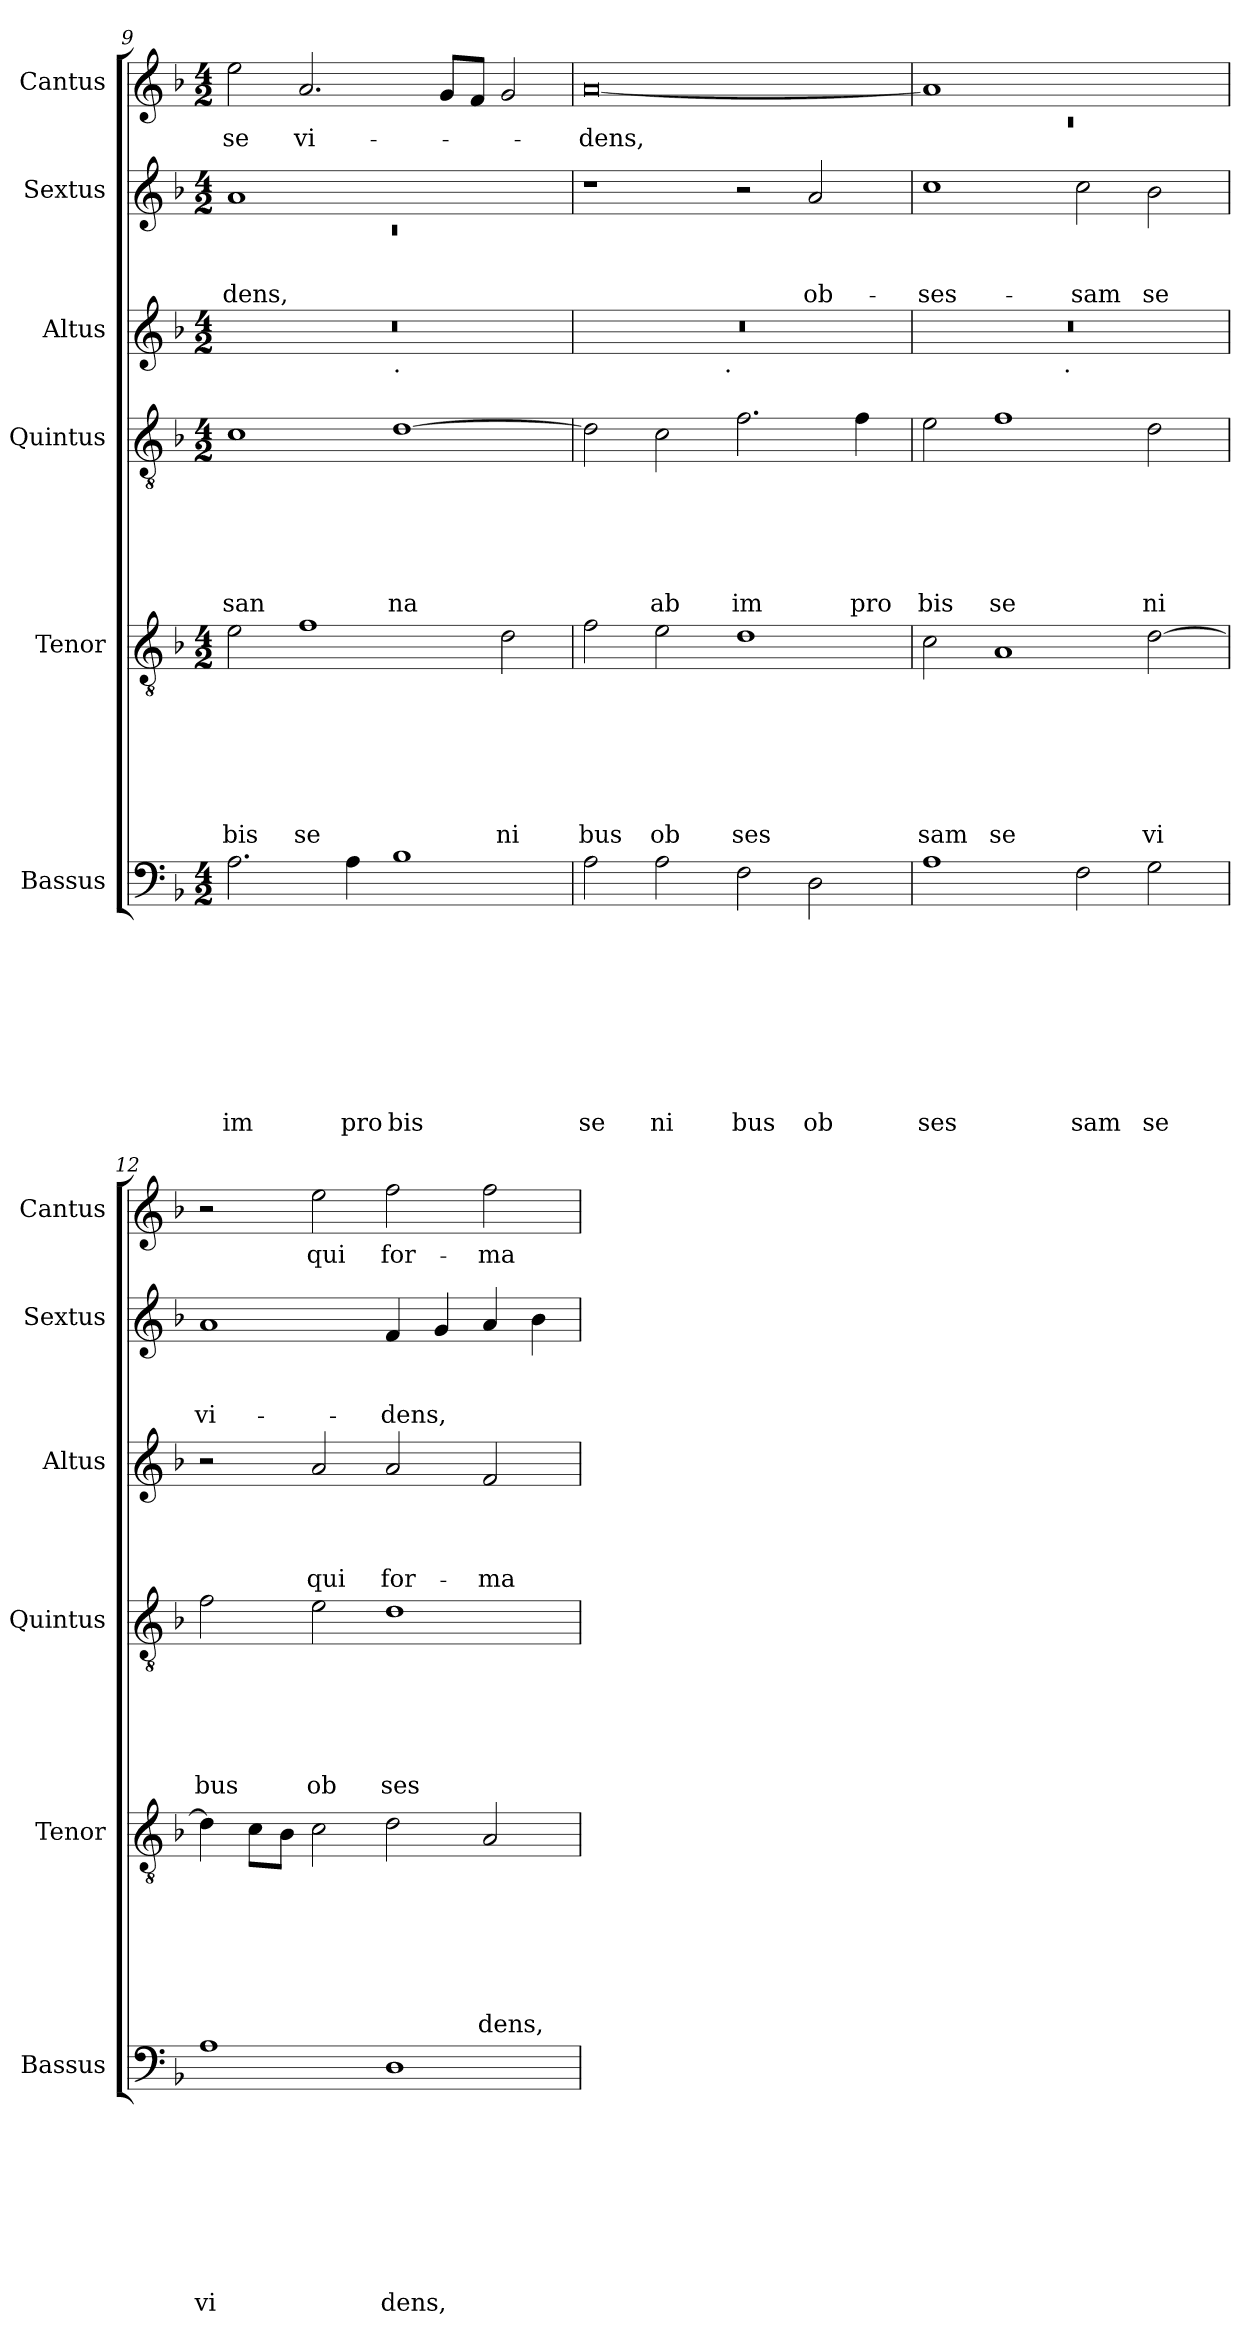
**kern	**text	**text	**text	**text	**text	**text	**text	**text	**text	**kern	**text	**text	**text	**text	**text	**text	**text	**kern	**text	**text	**text	**text	**text	**text	**kern	**text	**text	**text	**text	**kern	**text	**text	**text	**kern	**text
*part6	*part6	*part6	*part6	*part6	*part6	*part6	*part6	*part6	*part6	*part5	*part5	*part5	*part5	*part5	*part5	*part5	*part5	*part4	*part4	*part4	*part4	*part4	*part4	*part4	*part3	*part3	*part3	*part3	*part3	*part2	*part2	*part2	*part2	*part1	*part1
*staff6	*staff6	*staff6	*staff6	*staff6	*staff6	*staff6	*staff6	*staff6	*staff6	*staff5	*staff5	*staff5	*staff5	*staff5	*staff5	*staff5	*staff5	*staff4	*staff4	*staff4	*staff4	*staff4	*staff4	*staff4	*staff3	*staff3	*staff3	*staff3	*staff3	*staff2	*staff2	*staff2	*staff2	*staff1	*staff1
*I"Bassus	*	*	*	*	*	*	*	*	*	*I"Tenor	*	*	*	*	*	*	*	*I"Quintus	*	*	*	*	*	*	*I"Altus	*	*	*	*	*I"Sextus	*	*	*	*I"Cantus	*
*I'Bassus	*	*	*	*	*	*	*	*	*	*I'Tenor	*	*	*	*	*	*	*	*I'Quintus	*	*	*	*	*	*	*I'Altus	*	*	*	*	*I'Sextus	*	*	*	*I'Cantus	*
*clefF4	*	*	*	*	*	*	*	*	*	*clefGv2	*	*	*	*	*	*	*	*clefGv2	*	*	*	*	*	*	*clefG2	*	*	*	*	*clefG2	*	*	*	*clefG2	*
*k[b-]	*	*	*	*	*	*	*	*	*	*k[b-]	*	*	*	*	*	*	*	*k[b-]	*	*	*	*	*	*	*k[b-]	*	*	*	*	*k[b-]	*	*	*	*k[b-]	*
*F:	*	*	*	*	*	*	*	*	*	*F:	*	*	*	*	*	*	*	*F:	*	*	*	*	*	*	*F:	*	*	*	*	*F:	*	*	*	*F:	*
*M4/2	*	*	*	*	*	*	*	*	*	*M4/2	*	*	*	*	*	*	*	*M4/2	*	*	*	*	*	*	*M4/2	*	*	*	*	*M4/2	*	*	*	*M4/2	*
=9	=9	=9	=9	=9	=9	=9	=9	=9	=9	=9	=9	=9	=9	=9	=9	=9	=9	=9	=9	=9	=9	=9	=9	=9	=9	=9	=9	=9	=9	=9	=9	=9	=9	=9	=9
*	*	*	*	*	*	*	*	*	*	*	*	*	*	*	*	*	*	*	*	*	*	*	*	*	*	*	*	*	*	*^	*	*	*	*	*
!	!	!	!	!	!	!	!	!	!LO:LY:b	!	!	!	!	!	!	!	!LO:LY:b	!	!	!	!	!	!	!LO:LY:b	!	!	!	!	!	!	!LO:N:vis=1	!	!	!LO:LY:b	!	!LO:LY:b
*	*	*	*	*	*	*	*	*	*	*	*	*	*	*	*	*	*	*	*	*	*	*	*	*	*^	*	*	*	*	*	*	*	*	*	*	*
2.A\	.	.	.	.	.	.	.	.	im	2e\	.	.	.	.	.	.	bis	1c	.	.	.	.	.	san	0r	1ryy	.	.	.	.	1a	0rc	.	.	-dens,	2ee\	se
!	!	!	!	!	!	!	!	!	!	!	!	!	!	!	!	!	!LO:LY:b	!	!	!	!	!	!	!	!	!	!	!	!	!	!	!	!	!	!	!	!LO:LY:b
.	.	.	.	.	.	.	.	.	.	1f	.	.	.	.	.	.	se	.	.	.	.	.	.	.	.	.	.	.	.	.	.	.	.	.	.	2.a/	vi-
!	!	!	!	!	!	!	!	!	!LO:LY:b	!	!	!	!	!	!	!	!	!	!	!	!	!	!	!	!	!	!	!	!	!	!	!	!	!	!	!	!
4A\	.	.	.	.	.	.	.	.	pro	.	.	.	.	.	.	.	.	.	.	.	.	.	.	.	.	.	.	.	.	.	.	.	.	.	.	.	.
!	!	!	!	!	!	!	!	!	!	!	!	!	!	!	!	!	!	!	!	!	!	!	!	!	!	!LO:TX:b:t=.	!	!	!	!	!	!	!	!	!	!	!
!	!	!	!	!	!	!	!	!	!LO:LY:b	!	!	!	!	!	!	!	!	!	!	!	!	!	!	!LO:LY:b	!	!	!	!	!	!	!	!	!	!	!	!	!
1B-	.	.	.	.	.	.	.	.	bis	.	.	.	.	.	.	.	.	[>1d	.	.	.	.	.	na	.	1ryy	.	.	.	.	1ryy	.	.	.	.	.	.
.	.	.	.	.	.	.	.	.	.	.	.	.	.	.	.	.	.	.	.	.	.	.	.	.	.	.	.	.	.	.	.	.	.	.	.	8g/L	.
.	.	.	.	.	.	.	.	.	.	.	.	.	.	.	.	.	.	.	.	.	.	.	.	.	.	.	.	.	.	.	.	.	.	.	.	8f/J	.
!	!	!	!	!	!	!	!	!	!	!	!	!	!	!	!	!	!LO:LY:b	!	!	!	!	!	!	!	!	!	!	!	!	!	!	!	!	!	!	!	!
.	.	.	.	.	.	.	.	.	.	2d\	.	.	.	.	.	.	ni	.	.	.	.	.	.	.	.	.	.	.	.	.	.	.	.	.	.	2g/	.
*	*	*	*	*	*	*	*	*	*	*	*	*	*	*	*	*	*	*	*	*	*	*	*	*	*	*	*	*	*	*	*v	*v	*	*	*	*	*
=10!	=10!	=10!	=10!	=10!	=10!	=10!	=10!	=10!	=10!	=10!	=10!	=10!	=10!	=10!	=10!	=10!	=10!	=10!	=10!	=10!	=10!	=10!	=10!	=10!	=10!	=10!	=10!	=10!	=10!	=10!	=10!	=10!	=10!	=10!	=10!	=10!
!	!	!	!	!	!	!	!	!	!LO:LY:b	!	!	!	!	!	!	!	!LO:LY:b	!	!	!	!	!	!	!	!	!	!	!	!	!	!	!	!	!	!	!LO:LY:b
2A\	.	.	.	.	.	.	.	.	se	2f\	.	.	.	.	.	.	bus	2d\]	.	.	.	.	.	.	0r	2ryy	.	.	.	.	1r	.	.	.	[<0a	-dens,
!	!	!	!	!	!	!	!	!	!LO:LY:b	!	!	!	!	!	!	!	!LO:LY:b	!	!	!	!	!	!	!LO:LY:b	!	!	!	!	!	!	!	!	!	!	!	!
2A\	.	.	.	.	.	.	.	.	ni	2e\	.	.	.	.	.	.	ob	2c\	.	.	.	.	.	ab	.	4...ryy	.	.	.	.	.	.	.	.	.	.
!	!	!	!	!	!	!	!	!	!	!	!	!	!	!	!	!	!	!	!	!	!	!	!	!	!	!LO:TX:b:t=.	!	!	!	!	!	!	!	!	!	!
.	.	.	.	.	.	.	.	.	.	.	.	.	.	.	.	.	.	.	.	.	.	.	.	.	.	1ryy	.	.	.	.	.	.	.	.	.	.
!	!	!	!	!	!	!	!	!	!LO:LY:b	!	!	!	!	!	!	!	!LO:LY:b	!	!	!	!	!	!	!LO:LY:b	!	!	!	!	!	!	!	!	!	!	!	!
2F\	.	.	.	.	.	.	.	.	bus	1d	.	.	.	.	.	.	ses	2.f\	.	.	.	.	.	im	.	.	.	.	.	.	2r	.	.	.	.	.
!	!	!	!	!	!	!	!	!	!LO:LY:b	!	!	!	!	!	!	!	!	!	!	!	!	!	!	!	!	!	!	!	!	!	!	!	!	!LO:LY:b	!	!
2D\	.	.	.	.	.	.	.	.	ob	.	.	.	.	.	.	.	.	.	.	.	.	.	.	.	.	.	.	.	.	.	2a/	.	.	ob-	.	.
!	!	!	!	!	!	!	!	!	!	!	!	!	!	!	!	!	!	!	!	!	!	!	!	!LO:LY:b	!	!	!	!	!	!	!	!	!	!	!	!
.	.	.	.	.	.	.	.	.	.	.	.	.	.	.	.	.	.	4f\	.	.	.	.	.	pro	.	.	.	.	.	.	.	.	.	.	.	.
.	.	.	.	.	.	.	.	.	.	.	.	.	.	.	.	.	.	.	.	.	.	.	.	.	.	32ryy	.	.	.	.	.	.	.	.	.	.
=11!	=11!	=11!	=11!	=11!	=11!	=11!	=11!	=11!	=11!	=11!	=11!	=11!	=11!	=11!	=11!	=11!	=11!	=11!	=11!	=11!	=11!	=11!	=11!	=11!	=11!	=11!	=11!	=11!	=11!	=11!	=11!	=11!	=11!	=11!	=11!	=11!
*	*	*	*	*	*	*	*	*	*	*	*	*	*	*	*	*	*	*	*	*	*	*	*	*	*	*	*	*	*	*	*	*	*	*	*^	*
!	!	!	!	!	!	!	!	!	!LO:LY:b	!	!	!	!	!	!	!	!LO:LY:b	!	!	!	!	!	!	!LO:LY:b	!	!	!	!	!	!	!	!	!	!LO:LY:b	!	!LO:N:vis=1	!
1A	.	.	.	.	.	.	.	.	ses	2c\	.	.	.	.	.	.	sam	2e\	.	.	.	.	.	bis	0r	2ryy	.	.	.	.	1cc	.	.	-ses-	1a]	0rc	.
!	!	!	!	!	!	!	!	!	!	!	!	!	!	!	!	!	!LO:LY:b	!	!	!	!	!	!	!LO:LY:b	!	!	!	!	!	!	!	!	!	!	!	!	!
.	.	.	.	.	.	.	.	.	.	1A	.	.	.	.	.	.	se	1f	.	.	.	.	.	se	.	4...ryy	.	.	.	.	.	.	.	.	.	.	.
!	!	!	!	!	!	!	!	!	!	!	!	!	!	!	!	!	!	!	!	!	!	!	!	!	!	!LO:TX:b:t=.	!	!	!	!	!	!	!	!	!	!	!
.	.	.	.	.	.	.	.	.	.	.	.	.	.	.	.	.	.	.	.	.	.	.	.	.	.	1ryy	.	.	.	.	.	.	.	.	.	.	.
!	!	!	!	!	!	!	!	!	!LO:LY:b	!	!	!	!	!	!	!	!	!	!	!	!	!	!	!	!	!	!	!	!	!	!	!	!	!LO:LY:b	!	!	!
2F\	.	.	.	.	.	.	.	.	sam	.	.	.	.	.	.	.	.	.	.	.	.	.	.	.	.	.	.	.	.	.	2cc\	.	.	-sam	1ryy	.	.
!	!	!	!	!	!	!	!	!	!LO:LY:b	!	!	!	!	!	!	!	!LO:LY:b	!	!	!	!	!	!	!LO:LY:b	!	!	!	!	!	!	!	!	!	!LO:LY:b	!	!	!
2G\	.	.	.	.	.	.	.	.	se	[>2d\	.	.	.	.	.	.	vi	2d\	.	.	.	.	.	ni	.	.	.	.	.	.	2b-\	.	.	se	.	.	.
.	.	.	.	.	.	.	.	.	.	.	.	.	.	.	.	.	.	.	.	.	.	.	.	.	.	32ryy	.	.	.	.	.	.	.	.	.	.	.
=12!	=12!	=12!	=12!	=12!	=12!	=12!	=12!	=12!	=12!	=12!	=12!	=12!	=12!	=12!	=12!	=12!	=12!	=12!	=12!	=12!	=12!	=12!	=12!	=12!	=12!	=12!	=12!	=12!	=12!	=12!	=12!	=12!	=12!	=12!	=12!	=12!	=12!
!	!	!	!	!	!	!	!	!	!LO:LY:b	!	!	!	!	!	!	!	!	!	!	!	!	!	!	!LO:LY:b	!	!	!	!	!	!	!	!	!	!LO:LY:b	!	!	!
*	*	*	*	*	*	*	*	*	*	*	*	*	*	*	*	*	*	*	*	*	*	*	*	*	*v	*v	*	*	*	*	*	*	*	*	*v	*v	*
1A	.	.	.	.	.	.	.	.	vi	4d\]	.	.	.	.	.	.	.	2f\	.	.	.	.	.	bus	2r	.	.	.	.	1a	.	.	vi-	2r	.
.	.	.	.	.	.	.	.	.	.	8c\L	.	.	.	.	.	.	.	.	.	.	.	.	.	.	.	.	.	.	.	.	.	.	.	.	.
.	.	.	.	.	.	.	.	.	.	8B-\J	.	.	.	.	.	.	.	.	.	.	.	.	.	.	.	.	.	.	.	.	.	.	.	.	.
!	!	!	!	!	!	!	!	!	!	!	!	!	!	!	!	!	!	!	!	!	!	!	!	!LO:LY:b	!	!	!	!	!LO:LY:b	!	!	!	!	!	!LO:LY:b
.	.	.	.	.	.	.	.	.	.	2c\	.	.	.	.	.	.	.	2e\	.	.	.	.	.	ob	2a/	.	.	.	qui	.	.	.	.	2ee\	qui
!	!	!	!	!	!	!	!	!	!LO:LY:b	!	!	!	!	!	!	!	!	!	!	!	!	!	!	!LO:LY:b	!	!	!	!	!LO:LY:b	!	!	!	!LO:LY:b	!	!LO:LY:b
1D	.	.	.	.	.	.	.	.	dens,	2d\	.	.	.	.	.	.	.	1d	.	.	.	.	.	ses	2a/	.	.	.	for-	4f/	.	.	-dens,	2ff\	for-
.	.	.	.	.	.	.	.	.	.	.	.	.	.	.	.	.	.	.	.	.	.	.	.	.	.	.	.	.	.	4g/	.	.	.	.	.
!	!	!	!	!	!	!	!	!	!	!	!	!	!	!	!	!	!LO:LY:b	!	!	!	!	!	!	!	!	!	!	!	!LO:LY:b	!	!	!	!	!	!LO:LY:b
.	.	.	.	.	.	.	.	.	.	2A/	.	.	.	.	.	.	dens,	.	.	.	.	.	.	.	2f/	.	.	.	-ma	4a/	.	.	.	2ff\	-ma
.	.	.	.	.	.	.	.	.	.	.	.	.	.	.	.	.	.	.	.	.	.	.	.	.	.	.	.	.	.	4b-\	.	.	.	.	.
=!	=!	=!	=!	=!	=!	=!	=!	=!	=!	=!	=!	=!	=!	=!	=!	=!	=!	=!	=!	=!	=!	=!	=!	=!	=!	=!	=!	=!	=!	=!	=!	=!	=!	=!	=!
*-	*-	*-	*-	*-	*-	*-	*-	*-	*-	*-	*-	*-	*-	*-	*-	*-	*-	*-	*-	*-	*-	*-	*-	*-	*-	*-	*-	*-	*-	*-	*-	*-	*-	*-	*-
